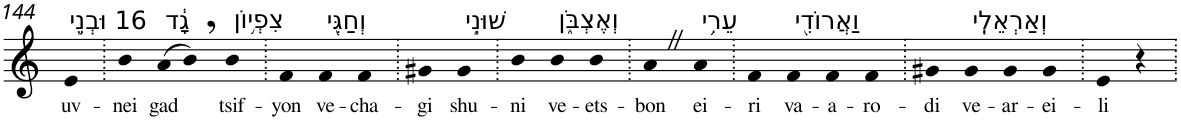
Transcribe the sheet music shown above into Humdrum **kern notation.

**kern	**text
*part1	*part1
*staff1	*staff1
*I"Piano	*
*I'Pno	*
!!LO:PB:g=z
*clefG2	*
*k[]	*
=144	=144
!LO:TX:a:t=16 וּבְנֵ֣י	!
!	!LO:LY:b
4e	uv-
=145.	=145.
!	!LO:LY:b
4b	-nei
!LO:TX:a:t=גָ֔ד	!
!	!LO:LY:b
(>8a	gad
8b,)	.
!LO:TX:a:t=צִפְי֥וֹן	!
!	!LO:LY:b
4b	tsif-
=146.	=146.
!	!LO:LY:b
4f	-yon
!LO:TX:a:t=וְחַגִּ֖י	!
!	!LO:LY:b
4f	ve-
!	!LO:LY:b
4f	-cha-
=147.	=147.
!	!LO:LY:b
4g#X	-gi
!LO:TX:a:t=שׁוּנִ֣י	!
!	!LO:LY:b
4g#	shu-
=148.	=148.
!	!LO:LY:b
4b	-ni
!LO:TX:a:t=וְאֶצְבֹּ֑ן	!
!	!LO:LY:b
4b	ve-
!	!LO:LY:b
4b	-ets-
=149.	=149.
!	!LO:LY:b
4aZ	-bon
!LO:TX:a:t=עֵרִ֥י	!
!	!LO:LY:b
4a	ei-
=150.	=150.
!	!LO:LY:b
4f	-ri
!LO:TX:a:t=וַאֲרוֹדִ֖י	!
!	!LO:LY:b
4f	va-
!	!LO:LY:b
4f	-a-
!	!LO:LY:b
4f	-ro-
=151.	=151.
!	!LO:LY:b
4g#X	-di
!LO:TX:a:t=וְאַרְאֵלִֽי	!
!	!LO:LY:b
4g#	ve-
!	!LO:LY:b
4g#	-ar-
!	!LO:LY:b
4g#	-ei-
=152.	=152.
!	!LO:LY:b
4e	-li
4r	.
=.	=.
*-	*-
